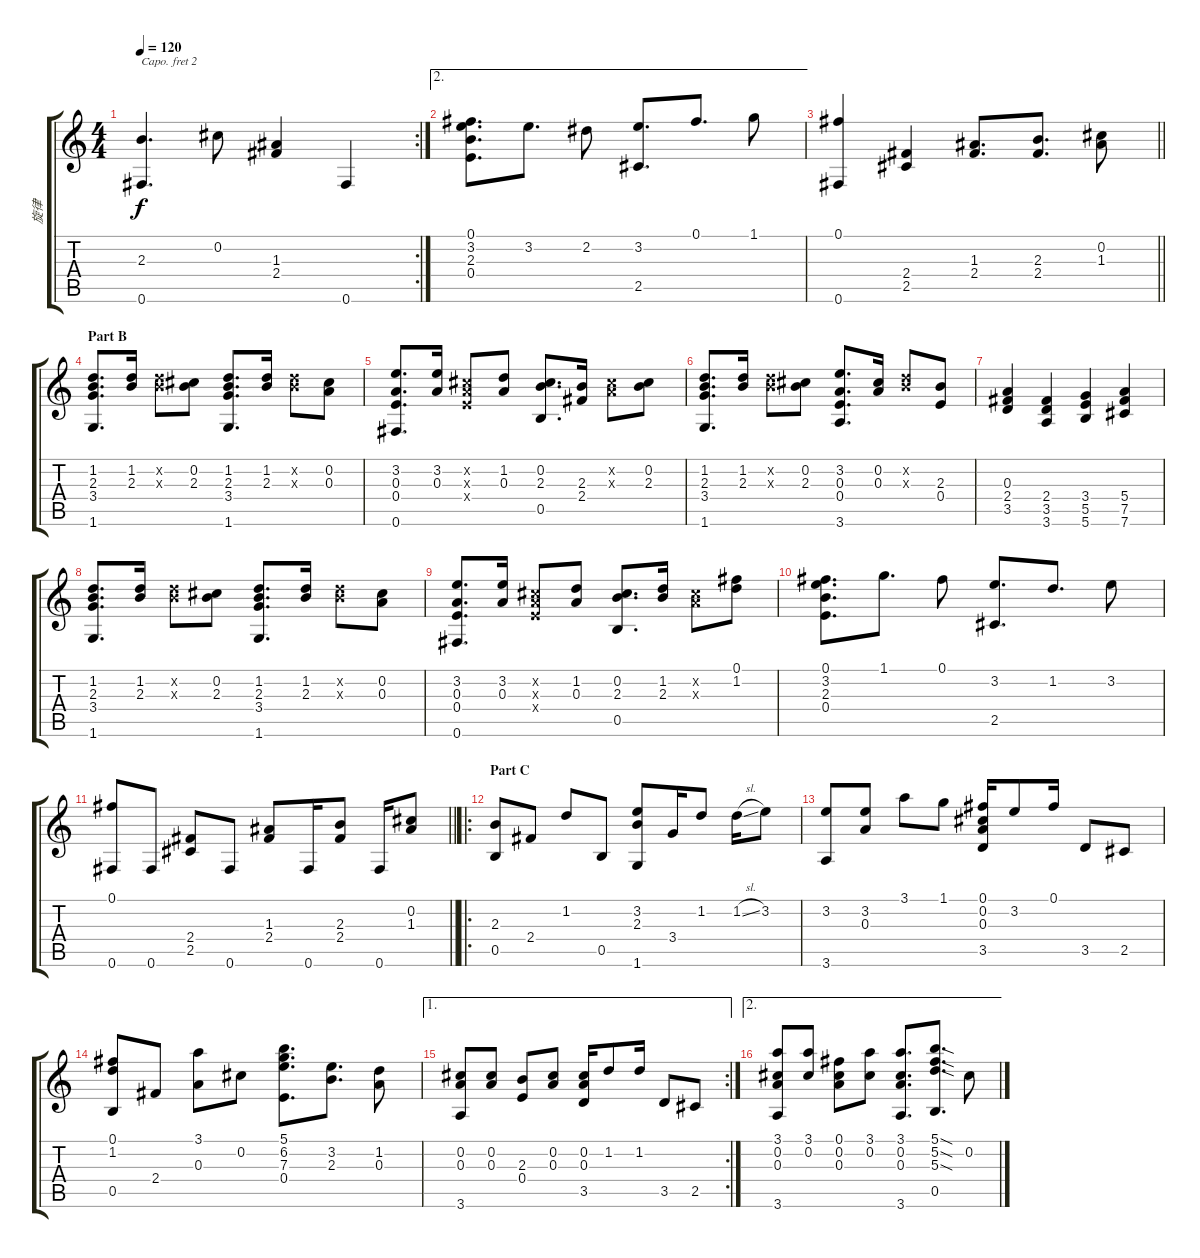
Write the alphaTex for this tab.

\track ("旋律" "旋律") {instrument acousticguitarsteel}
\staff {score tabs}
\capo 2
\tuning (E4 B3 G3 D3 A2 E2) {hide}
\rc 2
\ts (4 4)
\tempo 120
\clef g2
\ks c
(2.3 0.6).4{d dy f} 0.2.8 (1.3 2.4).4 0.6.4 |
\ae 2
(0.1 3.2 2.3 0.4).8{d} 3.2.8{d} 2.2.8 (3.2 2.5).8{d} 0.1.8{d} 1.1.8 |
\barLineRight lightlight
(0.1 0.6).4 (2.4 2.5).4 (1.3 2.4).8{d} (2.3 2.4).8{d} (0.2 1.3).8 |
\section ("" "Part B")
(1.2 2.3 3.4 1.6).8{d} (1.2 2.3).16 (1.2{x} 2.3{x}).8 (0.2 2.3).8 (1.2 2.3 3.4 1.6).8{d} (1.2 2.3).16 (1.2{x} 2.3{x}).8 (0.2 0.3).8 |
(3.2 0.3 0.4 0.6).8{d} (3.2 0.3).16 (0.2{x} 0.3{x} 0.4{x}).8 (1.2 0.3).8 (0.2 2.3 0.5).8{d} (2.3 2.4).16 (0.2{x} 0.3{x}).8 (0.2 2.3).8 |
(1.2 2.3 3.4 1.6).8{d} (1.2 2.3).16 (1.2{x} 2.3{x}).8 (0.2 2.3).8 (3.2 0.3 0.4 3.6).8{d} (0.2 0.3).16 (1.2{x} 2.3{x}).8 (2.3 0.4).8 |
(0.3 2.4 3.5).4 (2.4 3.5 3.6).4 (3.4 5.5 5.6).4 (5.4 7.5 7.6).4 |
(1.2 2.3 3.4 1.6).8{d} (1.2 2.3).16 (1.2{x} 2.3{x}).8 (0.2 2.3).8 (1.2 2.3 3.4 1.6).8{d} (1.2 2.3).16 (1.2{x} 2.3{x}).8 (0.2 0.3).8 |
(3.2 0.3 0.4 0.6).8{d} (3.2 0.3).16 (0.2{x} 0.3{x} 0.4{x}).8 (1.2 0.3).8 (0.2 2.3 0.5).8{d} (1.2 2.3).16 (0.2{x} 0.3{x}).8 (0.1 1.2).8 |
(0.1 3.2 2.3 0.4).8{d} 1.1.8{d} 0.1.8 (3.2 2.5).8{d} 1.2.8{d} 3.2.8 |
\barLineRight lightlight
(0.1 0.6).8 0.6.8 (2.4 2.5).8 0.6.8 (1.3 2.4).8 0.6.16 (2.3 2.4).8 0.6.16 (0.2 1.3).8 |
\ro
\section ("" "Part C")
(2.3 0.5).8 2.4.8 1.2.8 0.5.8 (3.2 2.3 1.6).8 3.4.16 1.2.8 1.2{sl}.16 3.2.8 |
(3.2 3.6).8 (3.2 0.3).8 3.1.8 1.1.8 (0.1 0.2 0.3 3.5).16 3.2.8 0.1.16 3.5.8 2.5.8 |
(0.1 1.2 0.5).8 2.4.8 (3.1 0.3).8 0.2.8 (5.1 6.2 7.3 0.4).8{d} (3.2 2.3).8{d} (1.2 0.3).8 |
\ae 1
\rc 2
(0.2 0.3 3.6).8 (0.2 0.3).8 (2.3 0.4).8 (0.2 0.3).8 (0.2 0.3 3.5).16 1.2.8 1.2.16 3.5.8 2.5.8 |
\ae 2
(3.1 0.2 0.3 3.6).8 (3.1 0.2).8 (0.1 0.2 0.3).8 (3.1 0.2).8 (3.1 0.2 0.3 3.6).8{d} (5.1{sod} 5.2{sod} 5.3{sod} 0.5).8{d} 0.2.8
